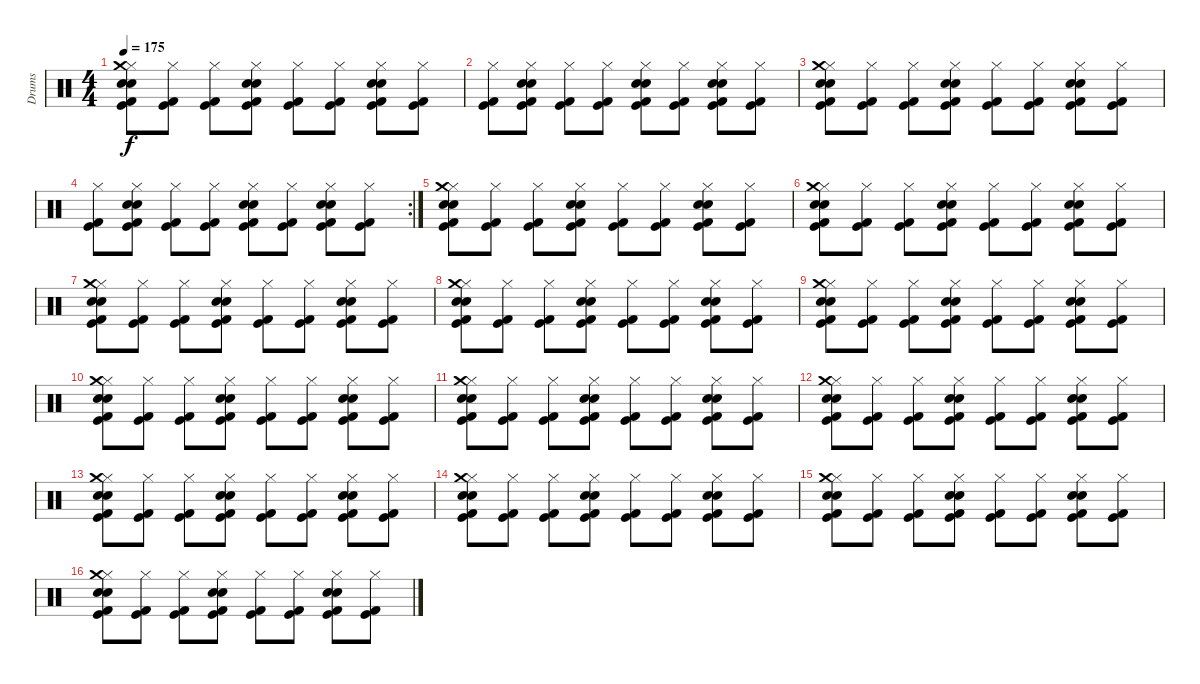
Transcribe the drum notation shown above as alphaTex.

\track ("Drums" "Drums") {instrument percussion}
\staff {score}
\articulation defaults
\ts (4 4)
\tempo 175
\clef neutral
\ks c
("Electric Snare (hit)" "Snare (hit) 2" "Hi-Hat (closed)" "Kick (hit) 2" "Kick (hit)" "Crash medium (hit)").8{dy f} ("Hi-Hat (closed)" "Kick (hit) 2" "Kick (hit)").8 ("Hi-Hat (closed)" "Kick (hit) 2" "Kick (hit)").8 ("Electric Snare (hit)" "Snare (hit) 2" "Hi-Hat (closed)" "Kick (hit) 2" "Kick (hit)").8 ("Hi-Hat (closed)" "Kick (hit) 2" "Kick (hit)").8 ("Hi-Hat (closed)" "Kick (hit) 2" "Kick (hit)").8 ("Electric Snare (hit)" "Snare (hit) 2" "Hi-Hat (closed)" "Kick (hit) 2" "Kick (hit)").8 ("Hi-Hat (closed)" "Kick (hit) 2" "Kick (hit)").8 |
("Hi-Hat (closed)" "Kick (hit) 2" "Kick (hit)").8 ("Snare (hit) 2" "Electric Snare (hit)" "Hi-Hat (closed)" "Kick (hit) 2" "Kick (hit)").8 ("Hi-Hat (closed)" "Kick (hit) 2" "Kick (hit)").8 ("Hi-Hat (closed)" "Kick (hit) 2" "Kick (hit)").8 ("Snare (hit) 2" "Electric Snare (hit)" "Hi-Hat (closed)" "Kick (hit) 2" "Kick (hit)").8 ("Hi-Hat (closed)" "Kick (hit) 2" "Kick (hit)").8 ("Electric Snare (hit)" "Snare (hit) 2" "Hi-Hat (closed)" "Kick (hit) 2" "Kick (hit)").8 ("Hi-Hat (closed)" "Kick (hit) 2" "Kick (hit)").8 |
("Electric Snare (hit)" "Snare (hit) 2" "Hi-Hat (closed)" "Kick (hit) 2" "Kick (hit)" "Crash medium (hit)").8 ("Hi-Hat (closed)" "Kick (hit) 2" "Kick (hit)").8 ("Hi-Hat (closed)" "Kick (hit) 2" "Kick (hit)").8 ("Electric Snare (hit)" "Snare (hit) 2" "Hi-Hat (closed)" "Kick (hit) 2" "Kick (hit)").8 ("Hi-Hat (closed)" "Kick (hit) 2" "Kick (hit)").8 ("Hi-Hat (closed)" "Kick (hit) 2" "Kick (hit)").8 ("Electric Snare (hit)" "Snare (hit) 2" "Hi-Hat (closed)" "Kick (hit) 2" "Kick (hit)").8 ("Hi-Hat (closed)" "Kick (hit) 2" "Kick (hit)").8 |
\rc 2
("Hi-Hat (closed)" "Kick (hit) 2" "Kick (hit)").8 ("Snare (hit) 2" "Electric Snare (hit)" "Hi-Hat (closed)" "Kick (hit) 2" "Kick (hit)").8 ("Hi-Hat (closed)" "Kick (hit) 2" "Kick (hit)").8 ("Hi-Hat (closed)" "Kick (hit) 2" "Kick (hit)").8 ("Snare (hit) 2" "Electric Snare (hit)" "Hi-Hat (closed)" "Kick (hit) 2" "Kick (hit)").8 ("Hi-Hat (closed)" "Kick (hit) 2" "Kick (hit)").8 ("Electric Snare (hit)" "Snare (hit) 2" "Hi-Hat (closed)" "Kick (hit) 2" "Kick (hit)").8 ("Hi-Hat (closed)" "Kick (hit) 2" "Kick (hit)").8 |
("Electric Snare (hit)" "Snare (hit) 2" "Hi-Hat (closed)" "Kick (hit) 2" "Kick (hit)" "Crash medium (hit)").8 ("Hi-Hat (closed)" "Kick (hit) 2" "Kick (hit)").8 ("Hi-Hat (closed)" "Kick (hit) 2" "Kick (hit)").8 ("Electric Snare (hit)" "Snare (hit) 2" "Hi-Hat (closed)" "Kick (hit) 2" "Kick (hit)").8 ("Hi-Hat (closed)" "Kick (hit) 2" "Kick (hit)").8 ("Hi-Hat (closed)" "Kick (hit) 2" "Kick (hit)").8 ("Electric Snare (hit)" "Snare (hit) 2" "Hi-Hat (closed)" "Kick (hit) 2" "Kick (hit)").8 ("Hi-Hat (closed)" "Kick (hit) 2" "Kick (hit)").8 |
("Electric Snare (hit)" "Snare (hit) 2" "Hi-Hat (closed)" "Kick (hit) 2" "Kick (hit)" "Crash medium (hit)").8 ("Hi-Hat (closed)" "Kick (hit) 2" "Kick (hit)").8 ("Hi-Hat (closed)" "Kick (hit) 2" "Kick (hit)").8 ("Electric Snare (hit)" "Snare (hit) 2" "Hi-Hat (closed)" "Kick (hit) 2" "Kick (hit)").8 ("Hi-Hat (closed)" "Kick (hit) 2" "Kick (hit)").8 ("Hi-Hat (closed)" "Kick (hit) 2" "Kick (hit)").8 ("Electric Snare (hit)" "Snare (hit) 2" "Hi-Hat (closed)" "Kick (hit) 2" "Kick (hit)").8 ("Hi-Hat (closed)" "Kick (hit) 2" "Kick (hit)").8 |
("Electric Snare (hit)" "Snare (hit) 2" "Hi-Hat (closed)" "Kick (hit) 2" "Kick (hit)" "Crash medium (hit)").8 ("Hi-Hat (closed)" "Kick (hit) 2" "Kick (hit)").8 ("Hi-Hat (closed)" "Kick (hit) 2" "Kick (hit)").8 ("Electric Snare (hit)" "Snare (hit) 2" "Hi-Hat (closed)" "Kick (hit) 2" "Kick (hit)").8 ("Hi-Hat (closed)" "Kick (hit) 2" "Kick (hit)").8 ("Hi-Hat (closed)" "Kick (hit) 2" "Kick (hit)").8 ("Electric Snare (hit)" "Snare (hit) 2" "Hi-Hat (closed)" "Kick (hit) 2" "Kick (hit)").8 ("Hi-Hat (closed)" "Kick (hit) 2" "Kick (hit)").8 |
("Electric Snare (hit)" "Snare (hit) 2" "Hi-Hat (closed)" "Kick (hit) 2" "Kick (hit)" "Crash medium (hit)").8 ("Hi-Hat (closed)" "Kick (hit) 2" "Kick (hit)").8 ("Hi-Hat (closed)" "Kick (hit) 2" "Kick (hit)").8 ("Electric Snare (hit)" "Snare (hit) 2" "Hi-Hat (closed)" "Kick (hit) 2" "Kick (hit)").8 ("Hi-Hat (closed)" "Kick (hit) 2" "Kick (hit)").8 ("Hi-Hat (closed)" "Kick (hit) 2" "Kick (hit)").8 ("Electric Snare (hit)" "Snare (hit) 2" "Hi-Hat (closed)" "Kick (hit) 2" "Kick (hit)").8 ("Hi-Hat (closed)" "Kick (hit) 2" "Kick (hit)").8 |
("Electric Snare (hit)" "Snare (hit) 2" "Hi-Hat (closed)" "Kick (hit) 2" "Kick (hit)" "Crash medium (hit)").8 ("Hi-Hat (closed)" "Kick (hit) 2" "Kick (hit)").8 ("Hi-Hat (closed)" "Kick (hit) 2" "Kick (hit)").8 ("Electric Snare (hit)" "Snare (hit) 2" "Hi-Hat (closed)" "Kick (hit) 2" "Kick (hit)").8 ("Hi-Hat (closed)" "Kick (hit) 2" "Kick (hit)").8 ("Hi-Hat (closed)" "Kick (hit) 2" "Kick (hit)").8 ("Electric Snare (hit)" "Snare (hit) 2" "Hi-Hat (closed)" "Kick (hit) 2" "Kick (hit)").8 ("Hi-Hat (closed)" "Kick (hit) 2" "Kick (hit)").8 |
("Electric Snare (hit)" "Snare (hit) 2" "Hi-Hat (closed)" "Kick (hit) 2" "Kick (hit)" "Crash medium (hit)").8 ("Hi-Hat (closed)" "Kick (hit) 2" "Kick (hit)").8 ("Hi-Hat (closed)" "Kick (hit) 2" "Kick (hit)").8 ("Electric Snare (hit)" "Snare (hit) 2" "Hi-Hat (closed)" "Kick (hit) 2" "Kick (hit)").8 ("Hi-Hat (closed)" "Kick (hit) 2" "Kick (hit)").8 ("Hi-Hat (closed)" "Kick (hit) 2" "Kick (hit)").8 ("Electric Snare (hit)" "Snare (hit) 2" "Hi-Hat (closed)" "Kick (hit) 2" "Kick (hit)").8 ("Hi-Hat (closed)" "Kick (hit) 2" "Kick (hit)").8 |
("Electric Snare (hit)" "Snare (hit) 2" "Hi-Hat (closed)" "Kick (hit) 2" "Kick (hit)" "Crash medium (hit)").8 ("Hi-Hat (closed)" "Kick (hit) 2" "Kick (hit)").8 ("Hi-Hat (closed)" "Kick (hit) 2" "Kick (hit)").8 ("Electric Snare (hit)" "Snare (hit) 2" "Hi-Hat (closed)" "Kick (hit) 2" "Kick (hit)").8 ("Hi-Hat (closed)" "Kick (hit) 2" "Kick (hit)").8 ("Hi-Hat (closed)" "Kick (hit) 2" "Kick (hit)").8 ("Electric Snare (hit)" "Snare (hit) 2" "Hi-Hat (closed)" "Kick (hit) 2" "Kick (hit)").8 ("Hi-Hat (closed)" "Kick (hit) 2" "Kick (hit)").8 |
("Electric Snare (hit)" "Snare (hit) 2" "Hi-Hat (closed)" "Kick (hit) 2" "Kick (hit)" "Crash medium (hit)").8 ("Hi-Hat (closed)" "Kick (hit) 2" "Kick (hit)").8 ("Hi-Hat (closed)" "Kick (hit) 2" "Kick (hit)").8 ("Electric Snare (hit)" "Snare (hit) 2" "Hi-Hat (closed)" "Kick (hit) 2" "Kick (hit)").8 ("Hi-Hat (closed)" "Kick (hit) 2" "Kick (hit)").8 ("Hi-Hat (closed)" "Kick (hit) 2" "Kick (hit)").8 ("Electric Snare (hit)" "Snare (hit) 2" "Hi-Hat (closed)" "Kick (hit) 2" "Kick (hit)").8 ("Hi-Hat (closed)" "Kick (hit) 2" "Kick (hit)").8 |
("Electric Snare (hit)" "Snare (hit) 2" "Hi-Hat (closed)" "Kick (hit) 2" "Kick (hit)" "Crash medium (hit)").8 ("Hi-Hat (closed)" "Kick (hit) 2" "Kick (hit)").8 ("Hi-Hat (closed)" "Kick (hit) 2" "Kick (hit)").8 ("Electric Snare (hit)" "Snare (hit) 2" "Hi-Hat (closed)" "Kick (hit) 2" "Kick (hit)").8 ("Hi-Hat (closed)" "Kick (hit) 2" "Kick (hit)").8 ("Hi-Hat (closed)" "Kick (hit) 2" "Kick (hit)").8 ("Electric Snare (hit)" "Snare (hit) 2" "Hi-Hat (closed)" "Kick (hit) 2" "Kick (hit)").8 ("Hi-Hat (closed)" "Kick (hit) 2" "Kick (hit)").8 |
("Electric Snare (hit)" "Snare (hit) 2" "Hi-Hat (closed)" "Kick (hit) 2" "Kick (hit)" "Crash medium (hit)").8 ("Hi-Hat (closed)" "Kick (hit) 2" "Kick (hit)").8 ("Hi-Hat (closed)" "Kick (hit) 2" "Kick (hit)").8 ("Electric Snare (hit)" "Snare (hit) 2" "Hi-Hat (closed)" "Kick (hit) 2" "Kick (hit)").8 ("Hi-Hat (closed)" "Kick (hit) 2" "Kick (hit)").8 ("Hi-Hat (closed)" "Kick (hit) 2" "Kick (hit)").8 ("Electric Snare (hit)" "Snare (hit) 2" "Hi-Hat (closed)" "Kick (hit) 2" "Kick (hit)").8 ("Hi-Hat (closed)" "Kick (hit) 2" "Kick (hit)").8 |
("Electric Snare (hit)" "Snare (hit) 2" "Hi-Hat (closed)" "Kick (hit) 2" "Kick (hit)" "Crash medium (hit)").8 ("Hi-Hat (closed)" "Kick (hit) 2" "Kick (hit)").8 ("Hi-Hat (closed)" "Kick (hit) 2" "Kick (hit)").8 ("Electric Snare (hit)" "Snare (hit) 2" "Hi-Hat (closed)" "Kick (hit) 2" "Kick (hit)").8 ("Hi-Hat (closed)" "Kick (hit) 2" "Kick (hit)").8 ("Hi-Hat (closed)" "Kick (hit) 2" "Kick (hit)").8 ("Electric Snare (hit)" "Snare (hit) 2" "Hi-Hat (closed)" "Kick (hit) 2" "Kick (hit)").8 ("Hi-Hat (closed)" "Kick (hit) 2" "Kick (hit)").8 |
("Electric Snare (hit)" "Snare (hit) 2" "Hi-Hat (closed)" "Kick (hit) 2" "Kick (hit)" "Crash medium (hit)").8 ("Hi-Hat (closed)" "Kick (hit) 2" "Kick (hit)").8 ("Hi-Hat (closed)" "Kick (hit) 2" "Kick (hit)").8 ("Electric Snare (hit)" "Snare (hit) 2" "Hi-Hat (closed)" "Kick (hit) 2" "Kick (hit)").8 ("Hi-Hat (closed)" "Kick (hit) 2" "Kick (hit)").8 ("Hi-Hat (closed)" "Kick (hit) 2" "Kick (hit)").8 ("Electric Snare (hit)" "Snare (hit) 2" "Hi-Hat (closed)" "Kick (hit) 2" "Kick (hit)").8 ("Hi-Hat (closed)" "Kick (hit) 2" "Kick (hit)").8
